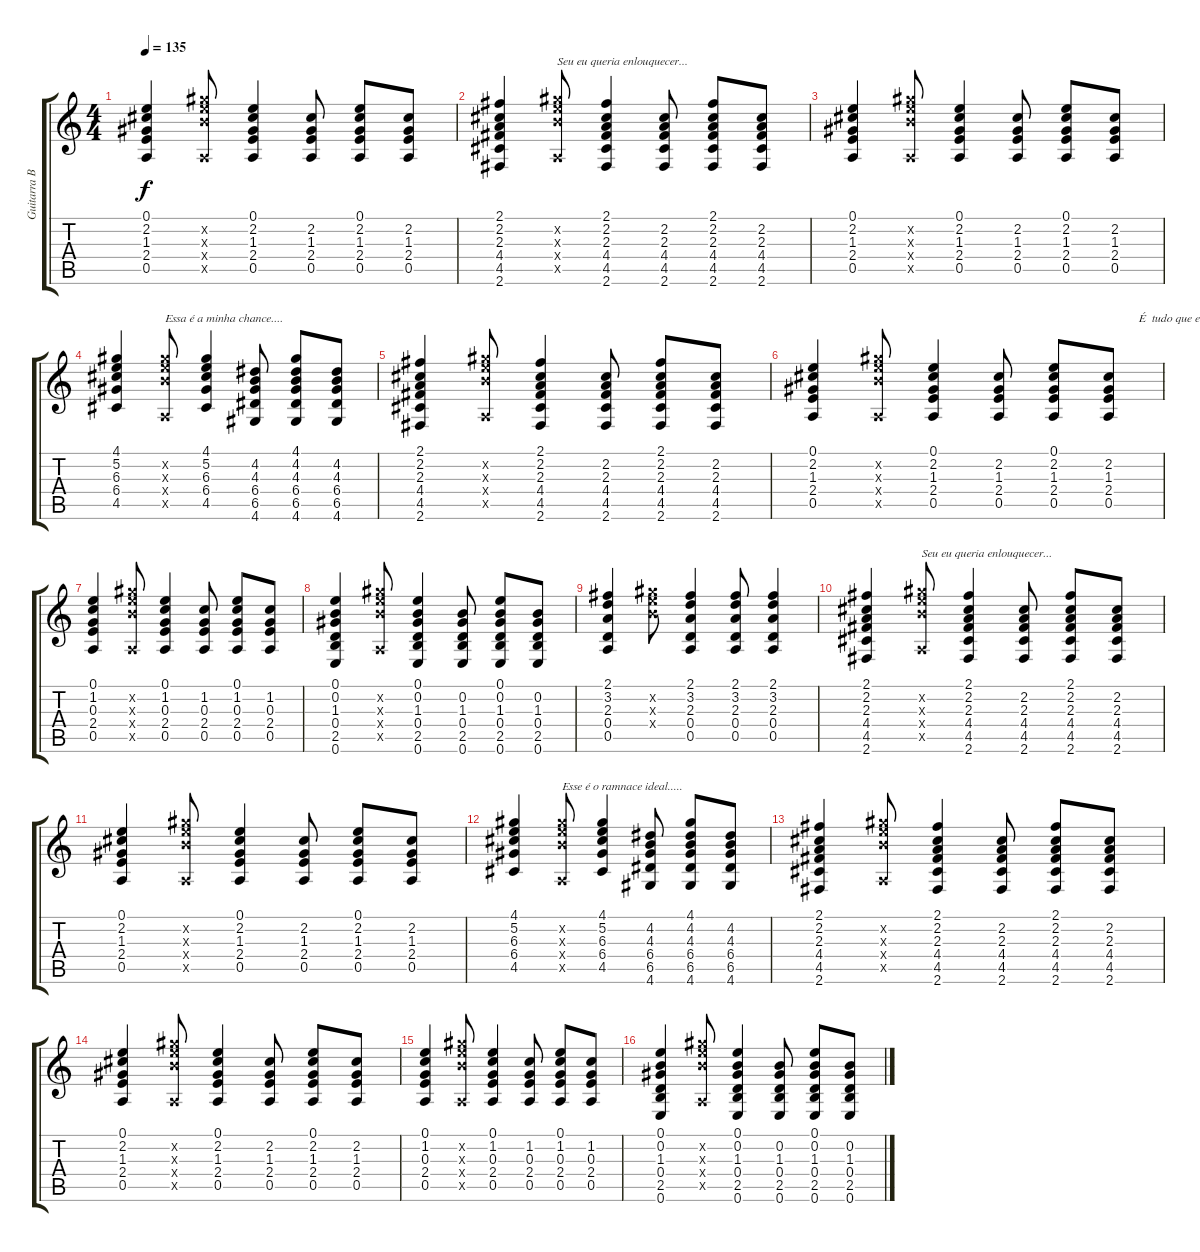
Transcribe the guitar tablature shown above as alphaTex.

\track ("Guitarra Base" "Guitarra B") {instrument electricguitarclean}
\staff {score tabs}
\tuning (E4 B3 G3 D3 A2 E2) {hide}
\ts (4 4)
\tempo 135
\clef g2
\ks c
(0.1 2.2 1.3 2.4 0.5).4{dy f} (9.2{x} 9.3{x} 9.4{x} 0.5{x}).8 (0.1 2.2 1.3 2.4 0.5).4 (2.2 1.3 2.4 0.5).8 (0.1 2.2 1.3 2.4 0.5).8 (2.2 1.3 2.4 0.5).8 |
(2.1 2.2 2.3 4.4 4.5 2.6).4 (9.2{x} 9.3{x} 9.4{x} 0.5{x}).8{txt "Seu eu queria enlouquecer..."} (2.1 2.2 2.3 4.4 4.5 2.6).4 (2.2 2.3 4.4 4.5 2.6).8 (2.1 2.2 2.3 4.4 4.5 2.6).8 (2.2 2.3 4.4 4.5 2.6).8 |
(0.1 2.2 1.3 2.4 0.5).4 (9.2{x} 9.3{x} 9.4{x} 0.5{x}).8 (0.1 2.2 1.3 2.4 0.5).4 (2.2 1.3 2.4 0.5).8 (0.1 2.2 1.3 2.4 0.5).8 (2.2 1.3 2.4 0.5).8 |
(4.1 5.2 6.3 6.4 4.5).4 (9.2{x} 9.3{x} 9.4{x} 0.5{x}).8{txt "Essa é a minha chance...."} (4.1 5.2 6.3 6.4 4.5).4 (4.2 4.3 6.4 6.5 4.6).8 (4.1 4.2 4.3 6.4 6.5 4.6).8 (4.2 4.3 6.4 6.5 4.6).8 |
(2.1 2.2 2.3 4.4 4.5 2.6).4 (9.2{x} 9.3{x} 9.4{x} 0.5{x}).8 (2.1 2.2 2.3 4.4 4.5 2.6).4 (2.2 2.3 4.4 4.5 2.6).8 (2.1 2.2 2.3 4.4 4.5 2.6).8 (2.2 2.3 4.4 4.5 2.6).8 |
(0.1 2.2 1.3 2.4 0.5).4 (9.2{x} 9.3{x} 9.4{x} 0.5{x}).8 (0.1 2.2 1.3 2.4 0.5).4 (2.2 1.3 2.4 0.5).8 (0.1 2.2 1.3 2.4 0.5).8 (2.2 1.3 2.4 0.5).8{txt "          É  tudo que eu quis..."} |
(0.1 1.2 0.3 2.4 0.5).4 (9.2{x} 9.3{x} 9.4{x} 0.5{x}).8 (0.1 1.2 0.3 2.4 0.5).4 (1.2 0.3 2.4 0.5).8 (0.1 1.2 0.3 2.4 0.5).8 (1.2 0.3 2.4 0.5).8 |
(0.1 0.2 1.3 0.4 2.5 0.6).4 (9.2{x} 9.3{x} 9.4{x} 0.5{x}).8 (0.1 0.2 1.3 0.4 2.5 0.6).4 (0.2 1.3 0.4 2.5 0.6).8 (0.1 0.2 1.3 0.4 2.5 0.6).8 (0.2 1.3 0.4 2.5 0.6).8 |
(2.1 3.2 2.3 0.4 0.5).4 (9.2{x} 9.3{x} 9.4{x}).8 (2.1 3.2 2.3 0.4 0.5).4 (2.1 3.2 2.3 0.4 0.5).8 (2.1 3.2 2.3 0.4 0.5).4 |
(2.1 2.2 2.3 4.4 4.5 2.6).4 (9.2{x} 9.3{x} 9.4{x} 0.5{x}).8{txt "Seu eu queria enlouquecer..."} (2.1 2.2 2.3 4.4 4.5 2.6).4 (2.2 2.3 4.4 4.5 2.6).8 (2.1 2.2 2.3 4.4 4.5 2.6).8 (2.2 2.3 4.4 4.5 2.6).8 |
(0.1 2.2 1.3 2.4 0.5).4 (9.2{x} 9.3{x} 9.4{x} 0.5{x}).8 (0.1 2.2 1.3 2.4 0.5).4 (2.2 1.3 2.4 0.5).8 (0.1 2.2 1.3 2.4 0.5).8 (2.2 1.3 2.4 0.5).8 |
(4.1 5.2 6.3 6.4 4.5).4 (9.2{x} 9.3{x} 9.4{x} 0.5{x}).8{txt "Esse é o ramnace ideal....."} (4.1 5.2 6.3 6.4 4.5).4 (4.2 4.3 6.4 6.5 4.6).8 (4.1 4.2 4.3 6.4 6.5 4.6).8 (4.2 4.3 6.4 6.5 4.6).8 |
(2.1 2.2 2.3 4.4 4.5 2.6).4 (9.2{x} 9.3{x} 9.4{x} 0.5{x}).8 (2.1 2.2 2.3 4.4 4.5 2.6).4 (2.2 2.3 4.4 4.5 2.6).8 (2.1 2.2 2.3 4.4 4.5 2.6).8 (2.2 2.3 4.4 4.5 2.6).8 |
(0.1 2.2 1.3 2.4 0.5).4 (9.2{x} 9.3{x} 9.4{x} 0.5{x}).8 (0.1 2.2 1.3 2.4 0.5).4 (2.2 1.3 2.4 0.5).8 (0.1 2.2 1.3 2.4 0.5).8 (2.2 1.3 2.4 0.5).8 |
(0.1 1.2 0.3 2.4 0.5).4 (9.2{x} 9.3{x} 9.4{x} 0.5{x}).8 (0.1 1.2 0.3 2.4 0.5).4 (1.2 0.3 2.4 0.5).8 (0.1 1.2 0.3 2.4 0.5).8 (1.2 0.3 2.4 0.5).8 |
(0.1 0.2 1.3 0.4 2.5 0.6).4 (9.2{x} 9.3{x} 9.4{x} 0.5{x}).8 (0.1 0.2 1.3 0.4 2.5 0.6).4 (0.2 1.3 0.4 2.5 0.6).8 (0.1 0.2 1.3 0.4 2.5 0.6).8 (0.2 1.3 0.4 2.5 0.6).8
